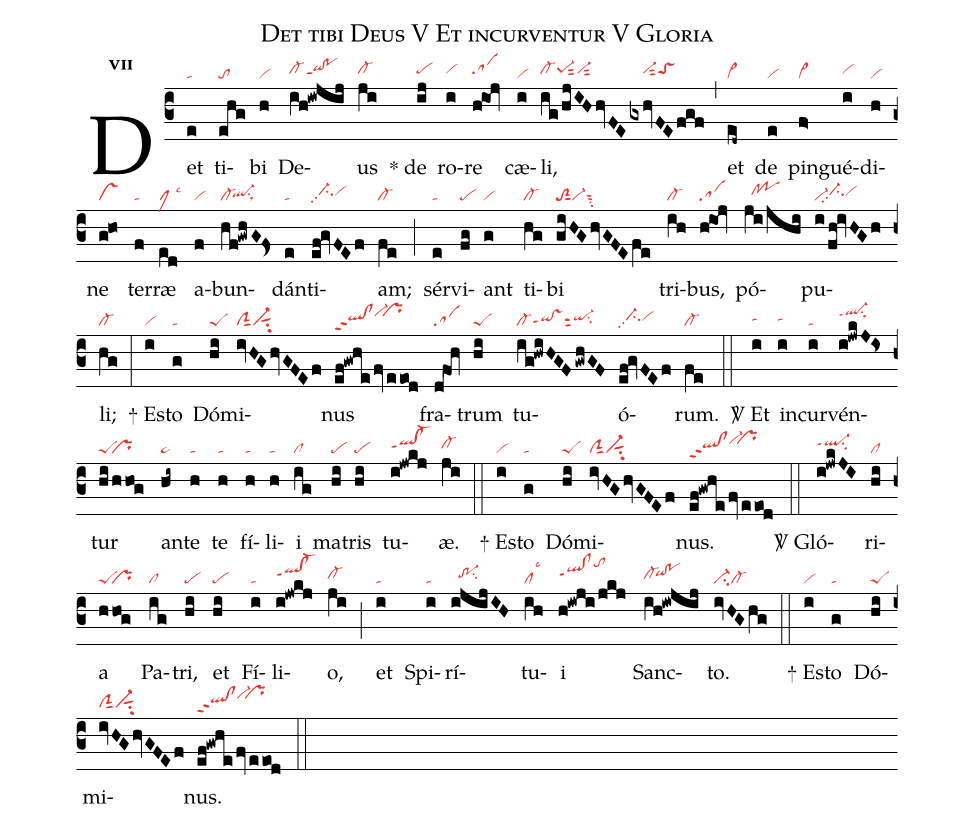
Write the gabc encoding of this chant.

name:Det tibi Deus V Et incurventur V Gloria;
office-part:re;
mode:7;
nabc-lines:1;
%%
initial-style: 1;
name: Det tibi Deus;
mode: 7;
office-part: Responsorium;
annotation: Resp.;
annotation: vii;
nabc-lines:1;
%%
(c3) Det(e|ta) ti(ehg|to)bi(h|vi) De(ih!iwjij|cl-hhqihi!pohippt1)us(ji|cl-hh) <sp>*</sp> de(ij|pehh) ro(i|vihh)re(h!ioj|sahh) cæ(i|vi)li,(ig/hjIHhvFE|cl-hhpe-1hhsut2vi-hhsut2|gxhvFEfgf|////vi-hhsut2toShh) (,) et(ed~|vi>) de(e|vi) pin(f>|vi>)gué(i|vihh)di(h|vi)ne(g!ho|vs) ter(f|ta)ræ(ed|clMlsc3) a(f|vi)bun(hf!gwhG!Fs>|cl-`ql-hgsu1sux1)dán(e|ta)ti(ef!gvFEf|//ci-hhpp2vihh)am;(fe|cl-) (;) sér(e|ta)vi(fg|pe)ant(g|vi) ti(hg|cl-)bi(giHGhvGFEfe|toS2sut1vi-sut2su2) tri(ih|cl-)bus,(h!ioj|sa) pó(ji/jhi|//clhh!pohh)pu(i/fh!ivHGh|vi-ci-hhpp2vihh)li;(hg|cl-) (:)
<sp>+</sp> Es(i|vi)to(g|ta) Dó(hi|peS)mi(ivHGhvGFEf|clSsut1vi-sut1su2)nus(ef!gwhe/fv/eeod|qlhh!clhhppt2vi-hj``prhj) fra(d@foh|sa)trum(hi|peS) tu(ig!hwiHGF/gwhGF|cl-qihg!vshgppt1sut2qi-hhsu2)ó(ef!gvFEf|//ci-hhpp2vihh)rum.(fe|cl-) (::)

<sp>V/</sp> Et(i|tahh) in(i|tahh)cur(i|ta)vén(i!jwkJ!Is|ql-hjppt1su1sux1)tur(hi/hhog|peS``pr) an(hi~|ta>)te(h|ta) te(h|ta) fí(h|ta)li(h|ta)i(ig|cl) ma(hi|pe)tris(hi|pe) tu(i!jwkj|qlhh!cl-hhppt1)æ.(ji|cl-hh) (::)
<sp>+</sp> Es(i|vi)to(g|ta) Dó(hi|peS)mi(ivHGhvGFEf|clSsut1vi-sut1su2)nus.(ef!gwhe/fv/eeod|qlhh!clhhppt2vi-hj``prhj) (::)

<sp>V/</sp> Gló(i!jwkJI|ql-hippt1su2)ri(hi|cl)a(hhog|peS``pr) Pa(ig|cl)tri,(hi|pe) et(hi|pe) Fí(i|ta)li(i!jwkj|qlhi!cl-hippt1)o,(ji|cl-hh) (;) et(i|ta) Spi(i|ta)rí(ijijIH|//tr-1hhsu2)tu(ih|cllsc3)i(h!iwji/jkj|qlhi!clhippt1tohm) Sanc(ih!iwjij|cl-hh`qihi!pohi)to.(ivHGhg|ci-cl-) (::)
<sp>+</sp> Es(i|vi)to(g|ta) Dó(hi|peS)mi(ivHGhvGFEf|clSsut1vi-sut1su2)nus.(ef!gwhe/fv/eeod|qlhh!clhhppt2vi-hj``prhj) (::)
